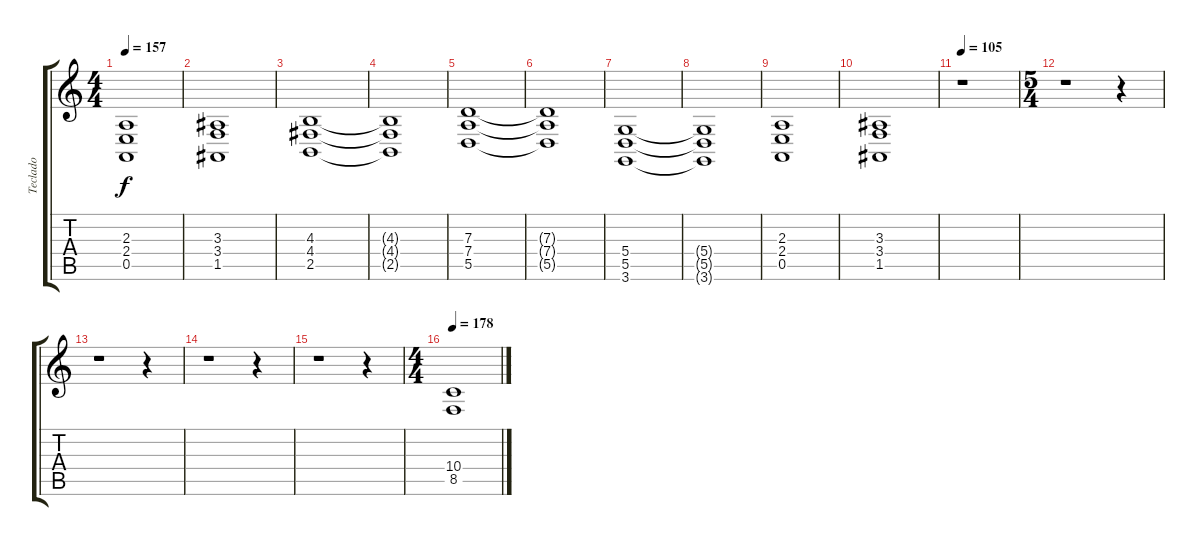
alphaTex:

\track ("Teclado" "Teclado") {instrument choiraahs}
\staff {score tabs}
\tuning (E4 B3 G3 D3 A2 E2) {hide}
\ts (4 4)
\tempo 157
\clef g2
\ks c
(2.3 2.4 0.5).1{dy f} |
(3.3 3.4 1.5).1 |
(4.3 4.4 2.5).1 |
(4.3{t} 4.4{t} 2.5{t}).1 |
(7.3 7.4 5.5).1 |
(7.3{t} 7.4{t} 5.5{t}).1 |
(5.4 5.5 3.6).1 |
(5.4{t} 5.5{t} 3.6{t}).1 |
(2.3 2.4 0.5).1 |
(3.3 3.4 1.5).1 |
\tempo 105
r.1 |
\ts (5 4)
r.1 r.4 |
r.1 r.4 |
r.1 r.4 |
r.1 r.4 |
\ts (4 4)
\tempo 178
(10.4 8.5).1
